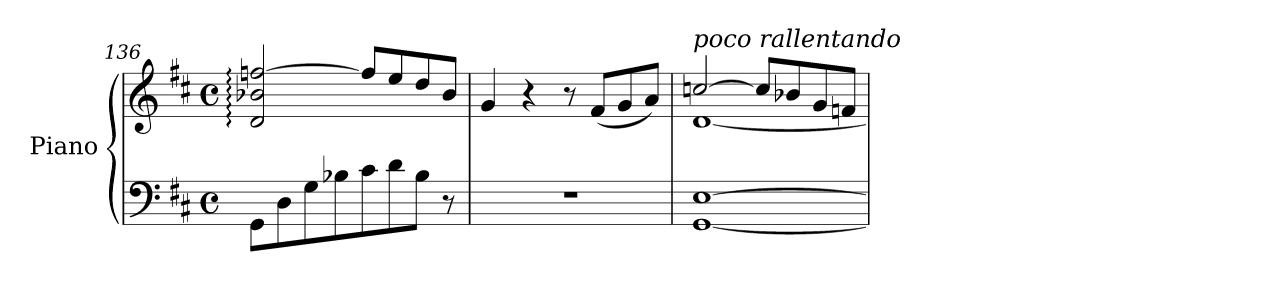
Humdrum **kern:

**kern	**kern
*part1	*part1
*staff2	*staff1
*I"Piano	*
*I'Pno	*
!!LO:LB:g=z
*clefF4	*clefG2
*k[f#c#]	*k[f#c#]
*M4/4	*M4/4
*met(c)	*met(c)
=136	=136
8GG\L	2d/: 2b-X/: [2ffn/:
8D\	.
8G\	.
8B-X\	.
8c#\	8ff/L]
8d\	8ee/
8B-\J	8dd/
8r	8b-/J
=137	=137
1r	4g/
.	4r
.	8r
.	(8f#/L
.	8g/
.	8a/J)
=138	=138
*^	*^
!	!	!LO:TX:a:i:t=poco rallentando	!
[1E	[1GG	[2ccn/	[1d
.	.	8cc/L]	.
.	.	8b-X/	.
.	.	8g/	.
.	.	8fn/J	.
*v	*v	*	*
*	*v	*v
=	=
*-	*-
